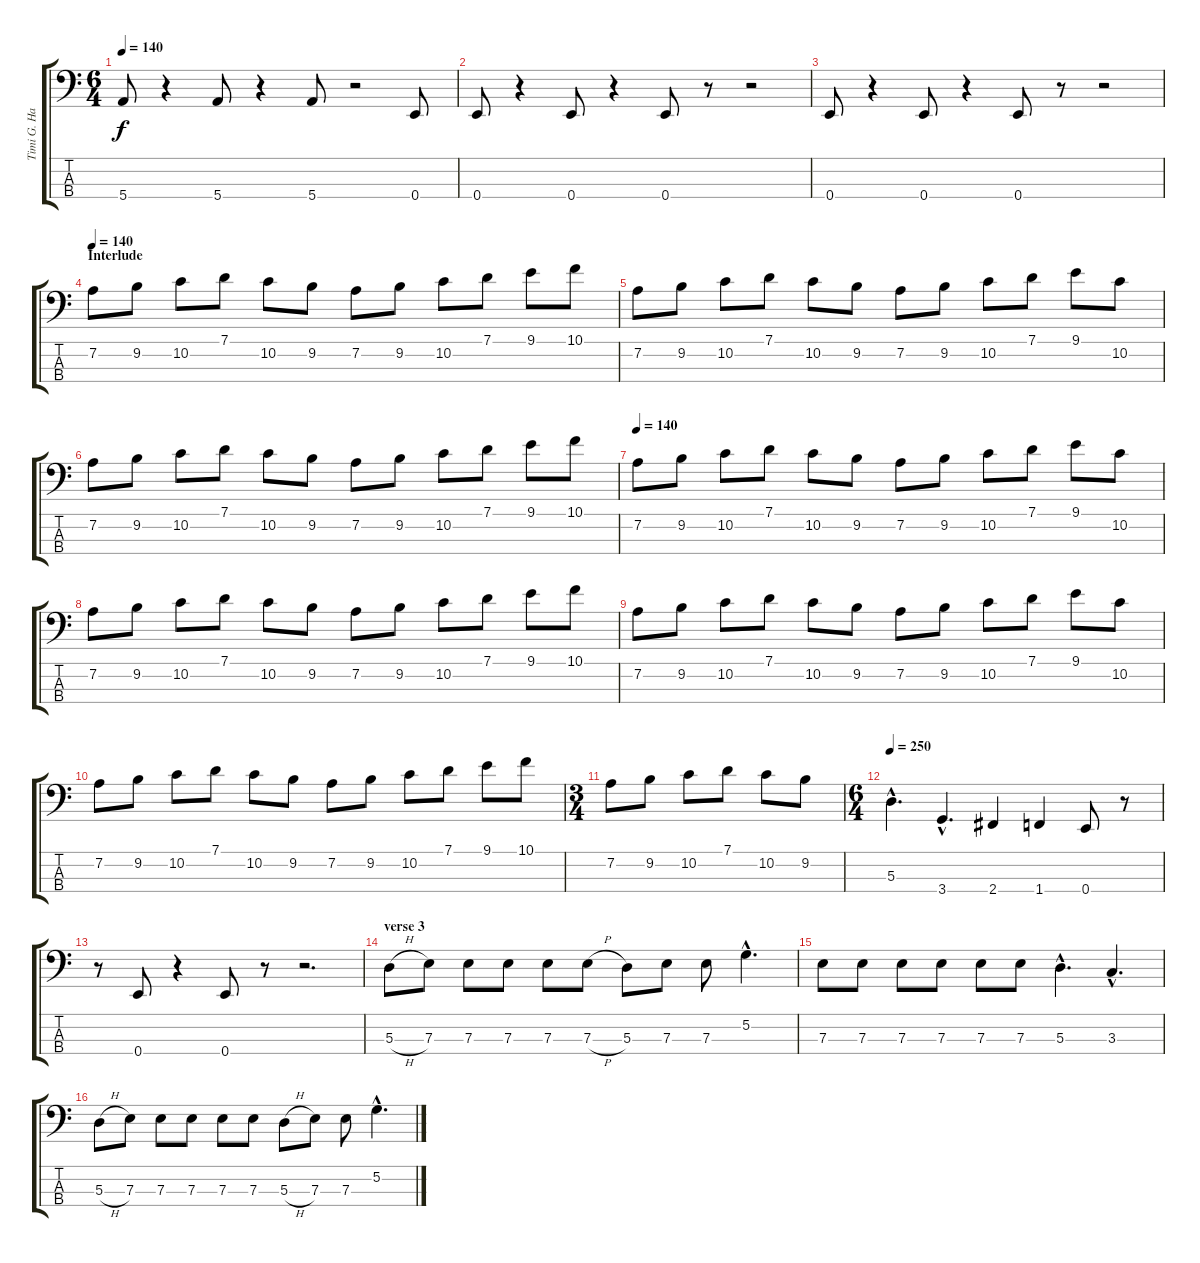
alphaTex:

\track ("Timi G. Hansen" "Timi G. Ha") {instrument electricbasspick}
\staff {score tabs}
\tuning (G2 D2 A1 E1) {hide}
\ts (6 4)
\tempo 140
\clef f4
\ks c
5.4.8{dy f} r.4 5.4.8 r.4 5.4.8 r.2 0.4.8 |
0.4.8 r.4 0.4.8 r.4 0.4.8 r.8 r.2 |
0.4.8 r.4 0.4.8 r.4 0.4.8 r.8 r.2 |
\section ("" "Interlude")
\tempo 140
7.2.8 9.2.8 10.2.8 7.1.8 10.2.8 9.2.8 7.2.8 9.2.8 10.2.8 7.1.8 9.1.8 10.1.8 |
7.2.8 9.2.8 10.2.8 7.1.8 10.2.8 9.2.8 7.2.8 9.2.8 10.2.8 7.1.8 9.1.8 10.2.8 |
7.2.8 9.2.8 10.2.8 7.1.8 10.2.8 9.2.8 7.2.8 9.2.8 10.2.8 7.1.8 9.1.8 10.1.8 |
\tempo 140
7.2.8 9.2.8 10.2.8 7.1.8 10.2.8 9.2.8 7.2.8 9.2.8 10.2.8 7.1.8 9.1.8 10.2.8 |
7.2.8 9.2.8 10.2.8 7.1.8 10.2.8 9.2.8 7.2.8 9.2.8 10.2.8 7.1.8 9.1.8 10.1.8 |
7.2.8 9.2.8 10.2.8 7.1.8 10.2.8 9.2.8 7.2.8 9.2.8 10.2.8 7.1.8 9.1.8 10.2.8 |
7.2.8 9.2.8 10.2.8 7.1.8 10.2.8 9.2.8 7.2.8 9.2.8 10.2.8 7.1.8 9.1.8 10.1.8 |
\ts (3 4)
7.2.8 9.2.8 10.2.8 7.1.8 10.2.8 9.2.8 |
\ts (6 4)
\tempo 250
5.3{hac}.4{d} 3.4{hac}.4{d} 2.4.4 1.4.4 0.4.8 r.8 |
r.8 0.4.8 r.4 0.4.8 r.8 r.2{d} |
\section ("" "verse 3")
5.3{h}.8 7.3.8 7.3.8 7.3.8 7.3.8 7.3{h}.8 5.3.8 7.3.8 7.3.8 5.2{hac}.4{d} |
7.3.8 7.3.8 7.3.8 7.3.8 7.3.8 7.3.8 5.3{hac}.4{d} 3.3{hac}.4{d} |
5.3{h}.8 7.3.8 7.3.8 7.3.8 7.3.8 7.3.8 5.3{h}.8 7.3.8 7.3.8 5.2{hac}.4{d}
